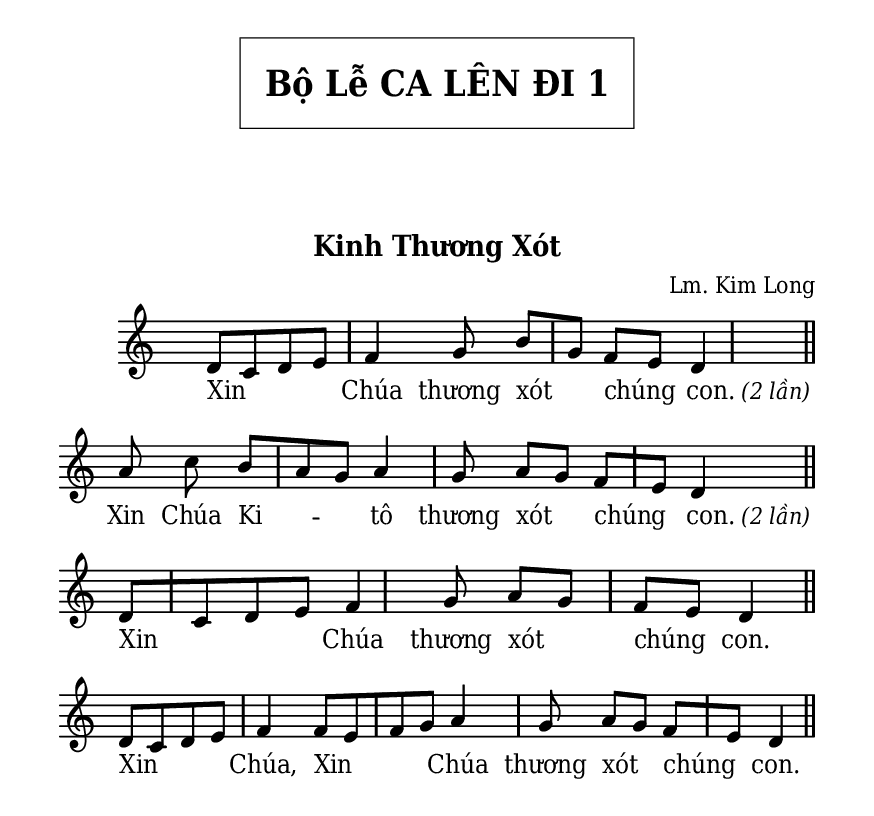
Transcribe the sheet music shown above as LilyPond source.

% Cài đặt chung\
\version "2.22.1"
\include "english.ly"
\include "gregorian.ly"

\header {
  title = \markup \fill-line {
    \center-column {
      \box \pad-markup #2 "Bộ Lễ CA LÊN ĐI 1"
      \null \null \null
    }
  }
  subtitle = \markup { \huge \bold "Kinh Thương Xót" }
  composer = "Lm. Kim Long"
  %arranger = " "
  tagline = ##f
}

% Nhạc phiên khúc
nhacPhienKhucSop = \relative c' {
  \autoBeamOff
  d8 [c d e] f4 g8 b [g] f [e] d4 \bar "||" \break
  a'8 c b [a g] a4 g8 a [g] f [e] d4 \bar "||" \break
  d8 [c d e] f4 g8 a [g] f [e] d4 \bar "||" \break
  d8 [c d e] f4 f8 [e f g] a4 g8 a [g] f [e] d4 \bar "||"
}

% Lời phiên khúc
loiPhienKhucSop = \lyrics {
  Xin Chúa thương xót chúng
  \tweak self-alignment-X #LEFT
  \tweak extra-offset #'(-0.5 . 0)
  \markup { "con." \italic \smaller "(2 lần)" }
  Xin Chúa Ki -- tô thương xót chúng
  \tweak self-alignment-X #LEFT
  \tweak extra-offset #'(-0.5 . 0)
  \markup { "con." \italic \smaller "(2 lần)" }
  Xin Chúa thương xót chúng con.
  Xin Chúa, Xin Chúa thương xót chúng con.
}

% Dàn trang
\paper {
  #(set-paper-size "a5")
  top-margin = 10\mm
  bottom-margin = 10\mm
  left-margin = 10\mm
  right-margin = 10\mm
  #(define fonts
	 (make-pango-font-tree "Deja Vu Serif Condensed"
	 		       "Deja Vu Serif Condensed"
			       "Deja Vu Serif Condensed"
			       (/ 20 20)))
  print-page-number = ##f
  %system-system-spacing = #'((basic-distance . 0.1) (padding . 1))
}

TongNhip = {
  \key c \major \time 2/4
  \set Timing.beamExceptions = #'()
  \set Timing.baseMoment = #(ly:make-moment 1/4)
}

\score {
  \new ChoirStaff <<
    \new Staff <<
      \new Voice = "beSop" {
        \clef treble \TongNhip \nhacPhienKhucSop
      }
      \new Lyrics \lyricsto beSop \loiPhienKhucSop
    >>
  >>
  \layout {
    \override Staff.TimeSignature.transparent = ##t
    \override Lyrics.LyricSpace.minimum-distance = #1.5
    \override Score.BarNumber.break-visibility = ##(#f #f #f)
    \override Score.SpacingSpanner.uniform-stretching = ##t
    \override Score.SpacingSpanner.packed-spacing = ##f
    \set Score.defaultBarType = ""
    %\set Score.barAlways = ##t
    ragged-last = ##f
    indent = #10
  } 
}
